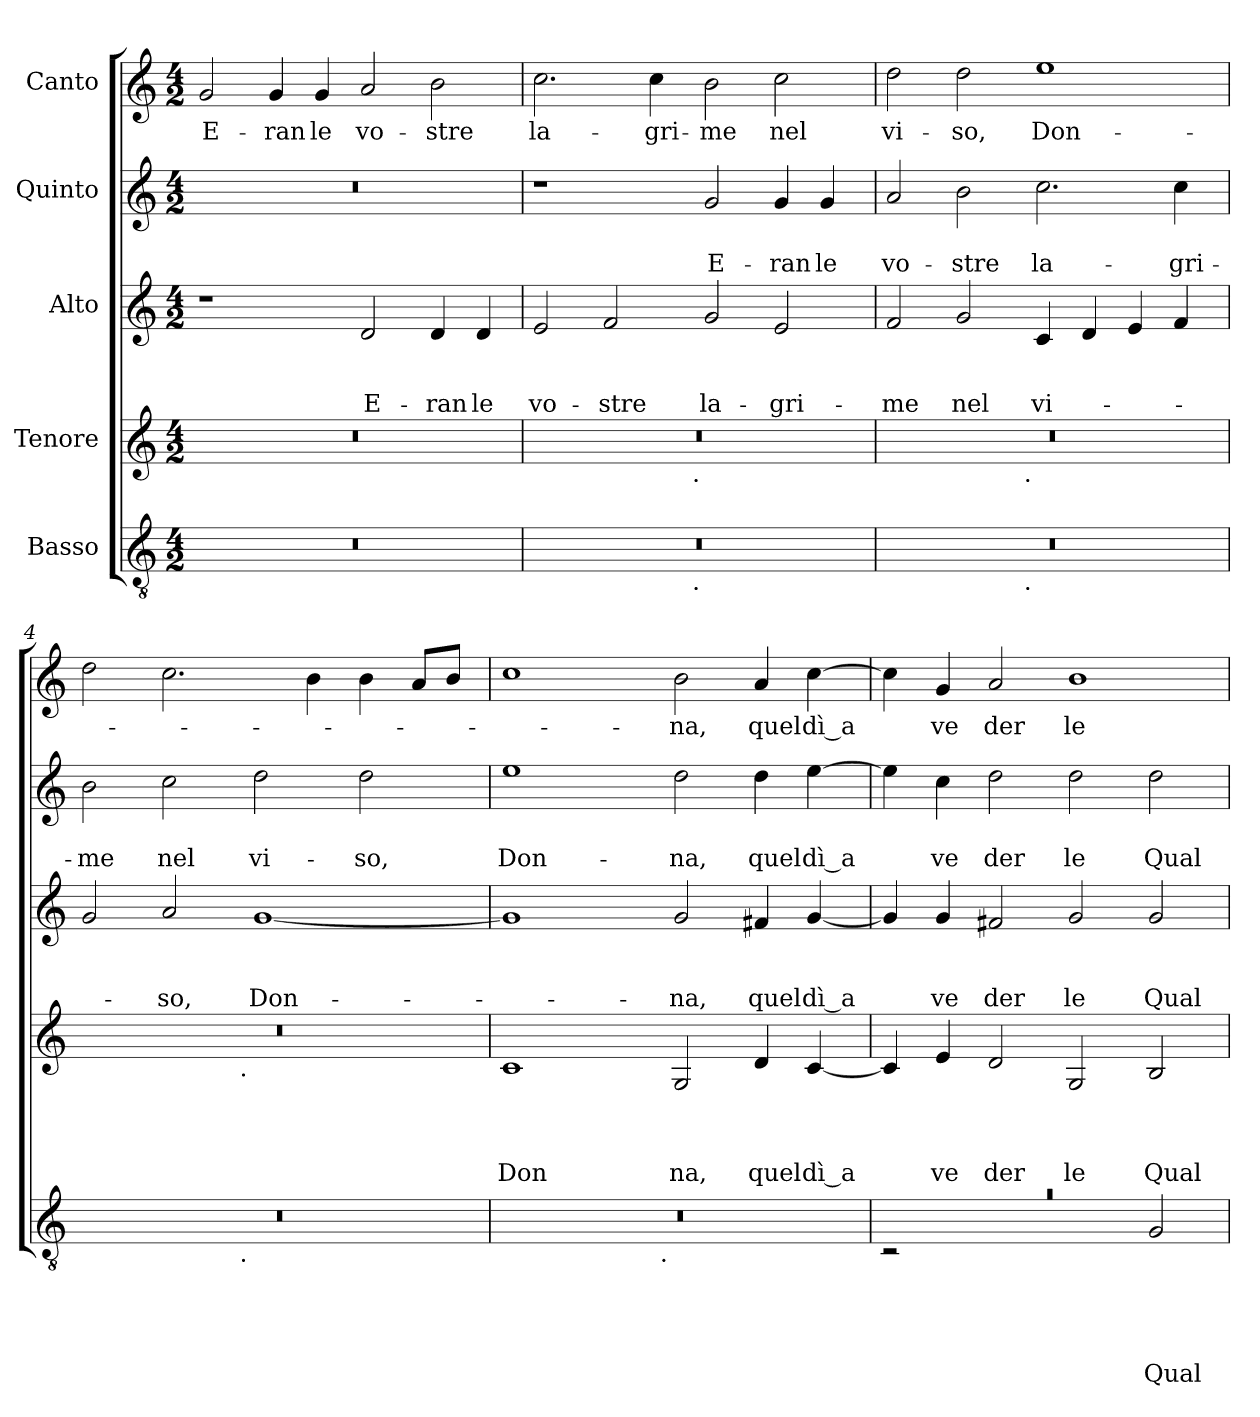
**kern	**text	**text	**text	**text	**text	**kern	**text	**text	**text	**text	**kern	**text	**text	**text	**kern	**text	**text	**kern	**text
*part5	*part5	*part5	*part5	*part5	*part5	*part4	*part4	*part4	*part4	*part4	*part3	*part3	*part3	*part3	*part2	*part2	*part2	*part1	*part1
*staff5	*staff5	*staff5	*staff5	*staff5	*staff5	*staff4	*staff4	*staff4	*staff4	*staff4	*staff3	*staff3	*staff3	*staff3	*staff2	*staff2	*staff2	*staff1	*staff1
*I"Basso	*	*	*	*	*	*I"Tenore	*	*	*	*	*I"Alto	*	*	*	*I"Quinto	*	*	*I"Canto	*
*clefGv2	*	*	*	*	*	*clefG2	*	*	*	*	*clefG2	*	*	*	*clefG2	*	*	*clefG2	*
*k[]	*	*	*	*	*	*k[]	*	*	*	*	*k[]	*	*	*	*k[]	*	*	*k[]	*
*C:	*	*	*	*	*	*C:	*	*	*	*	*C:	*	*	*	*C:	*	*	*C:	*
*M4/2	*	*	*	*	*	*M4/2	*	*	*	*	*M4/2	*	*	*	*M4/2	*	*	*M4/2	*
=1	=1	=1	=1	=1	=1	=1	=1	=1	=1	=1	=1	=1	=1	=1	=1	=1	=1	=1	=1
!	!	!	!	!	!	!	!	!	!	!	!	!	!	!	!	!	!	!	!LO:LY:b
0r	.	.	.	.	.	0r	.	.	.	.	1r	.	.	.	0r	.	.	2g/	E-
!	!	!	!	!	!	!	!	!	!	!	!	!	!	!	!	!	!	!	!LO:LY:b
.	.	.	.	.	.	.	.	.	.	.	.	.	.	.	.	.	.	4g/	-ran
!	!	!	!	!	!	!	!	!	!	!	!	!	!	!	!	!	!	!	!LO:LY:b
.	.	.	.	.	.	.	.	.	.	.	.	.	.	.	.	.	.	4g/	le
!	!	!	!	!	!	!	!	!	!	!	!	!	!	!LO:LY:b	!	!	!	!	!LO:LY:b
.	.	.	.	.	.	.	.	.	.	.	2d/	.	.	E-	.	.	.	2a/	vo-
!	!	!	!	!	!	!	!	!	!	!	!	!	!	!LO:LY:b	!	!	!	!	!LO:LY:b
.	.	.	.	.	.	.	.	.	.	.	4d/	.	.	-ran	.	.	.	2b\	-stre
!	!	!	!	!	!	!	!	!	!	!	!	!	!	!LO:LY:b	!	!	!	!	!
.	.	.	.	.	.	.	.	.	.	.	4d/	.	.	le	.	.	.	.	.
=2	=2	=2	=2	=2	=2	=2	=2	=2	=2	=2	=2	=2	=2	=2	=2	=2	=2	=2	=2
!	!	!	!	!	!	!	!	!	!	!	!	!	!	!LO:LY:b	!	!	!	!	!LO:LY:b
*^	*	*	*	*	*	*^	*	*	*	*	*	*	*	*	*	*	*	*	*
0r	2ryy	.	.	.	.	.	0r	2ryy	.	.	.	.	2e/	.	.	vo-	1r	.	.	2.cc\	la-
!	!	!	!	!	!	!	!	!	!	!	!	!	!	!	!	!LO:LY:b	!	!	!	!	!
.	4...ryy	.	.	.	.	.	.	4...ryy	.	.	.	.	2f/	.	.	-stre	.	.	.	.	.
!	!	!	!	!	!	!	!	!	!	!	!	!	!	!	!	!	!	!	!	!	!LO:LY:b
.	.	.	.	.	.	.	.	.	.	.	.	.	.	.	.	.	.	.	.	4cc\	-gri-
!	!	!	!	!	!	!	!	!LO:TX:b:t=.	!	!	!	!	!	!	!	!	!	!	!	!	!
!	!LO:TX:b:t=.	!	!	!	!	!	!	!	!	!	!	!	!	!	!	!	!	!	!	!	!
.	1ryy	.	.	.	.	.	.	1ryy	.	.	.	.	.	.	.	.	.	.	.	.	.
!	!	!	!	!	!	!	!	!	!	!	!	!	!	!	!	!LO:LY:b	!	!	!LO:LY:b	!	!LO:LY:b
.	.	.	.	.	.	.	.	.	.	.	.	.	2g/	.	.	la-	2g/	.	E-	2b\	-me
!	!	!	!	!	!	!	!	!	!	!	!	!	!	!	!	!LO:LY:b	!	!	!LO:LY:b	!	!LO:LY:b
.	.	.	.	.	.	.	.	.	.	.	.	.	2e/	.	.	-gri-	4g/	.	-ran	2cc\	nel
!	!	!	!	!	!	!	!	!	!	!	!	!	!	!	!	!	!	!	!LO:LY:b	!	!
.	.	.	.	.	.	.	.	.	.	.	.	.	.	.	.	.	4g/	.	le	.	.
.	32ryy	.	.	.	.	.	.	32ryy	.	.	.	.	.	.	.	.	.	.	.	.	.
=3	=3	=3	=3	=3	=3	=3	=3	=3	=3	=3	=3	=3	=3	=3	=3	=3	=3	=3	=3	=3	=3
!	!	!	!	!	!	!	!	!	!	!	!	!	!	!	!	!LO:LY:b	!	!	!LO:LY:b	!	!LO:LY:b
0r	2ryy	.	.	.	.	.	0r	2ryy	.	.	.	.	2f/	.	.	-me	2a/	.	vo-	2dd\	vi-
!	!	!	!	!	!	!	!	!	!	!	!	!	!	!	!	!LO:LY:b	!	!	!LO:LY:b	!	!LO:LY:b
.	4...ryy	.	.	.	.	.	.	4...ryy	.	.	.	.	2g/	.	.	nel	2b\	.	-stre	2dd\	-so,
!	!	!	!	!	!	!	!	!LO:TX:b:t=.	!	!	!	!	!	!	!	!	!	!	!	!	!
!	!LO:TX:b:t=.	!	!	!	!	!	!	!	!	!	!	!	!	!	!	!	!	!	!	!	!
.	1ryy	.	.	.	.	.	.	1ryy	.	.	.	.	.	.	.	.	.	.	.	.	.
!	!	!	!	!	!	!	!	!	!	!	!	!	!	!	!	!LO:LY:b	!	!	!LO:LY:b	!	!LO:LY:b
.	.	.	.	.	.	.	.	.	.	.	.	.	4c/	.	.	vi-	2.cc\	.	la-	1ee	Don-
.	.	.	.	.	.	.	.	.	.	.	.	.	4d/	.	.	.	.	.	.	.	.
.	.	.	.	.	.	.	.	.	.	.	.	.	4e/	.	.	.	.	.	.	.	.
!	!	!	!	!	!	!	!	!	!	!	!	!	!	!	!	!	!	!	!LO:LY:b	!	!
.	.	.	.	.	.	.	.	.	.	.	.	.	4f/	.	.	.	4cc\	.	-gri-	.	.
.	32ryy	.	.	.	.	.	.	32ryy	.	.	.	.	.	.	.	.	.	.	.	.	.
=4	=4	=4	=4	=4	=4	=4	=4	=4	=4	=4	=4	=4	=4	=4	=4	=4	=4	=4	=4	=4	=4
!	!	!	!	!	!	!	!	!	!	!	!	!	!	!	!	!	!	!	!LO:LY:b	!	!
0r	2ryy	.	.	.	.	.	0r	2ryy	.	.	.	.	2g/	.	.	.	2b\	.	-me	2dd\	.
!	!	!	!	!	!	!	!	!	!	!	!	!	!	!	!	!LO:LY:b	!	!	!LO:LY:b	!	!
.	4...ryy	.	.	.	.	.	.	4...ryy	.	.	.	.	2a/	.	.	-so,	2cc\	.	nel	2.cc\	.
!	!	!	!	!	!	!	!	!LO:TX:b:t=.	!	!	!	!	!	!	!	!	!	!	!	!	!
!	!LO:TX:b:t=.	!	!	!	!	!	!	!	!	!	!	!	!	!	!	!	!	!	!	!	!
.	1ryy	.	.	.	.	.	.	1ryy	.	.	.	.	.	.	.	.	.	.	.	.	.
!	!	!	!	!	!	!	!	!	!	!	!	!	!	!	!	!LO:LY:b	!	!	!LO:LY:b	!	!
.	.	.	.	.	.	.	.	.	.	.	.	.	[<1g	.	.	Don-	2dd\	.	vi-	.	.
.	.	.	.	.	.	.	.	.	.	.	.	.	.	.	.	.	.	.	.	4b\	.
!	!	!	!	!	!	!	!	!	!	!	!	!	!	!	!	!	!	!	!LO:LY:b	!	!
.	.	.	.	.	.	.	.	.	.	.	.	.	.	.	.	.	2dd\	.	-so,	4b\	.
.	.	.	.	.	.	.	.	.	.	.	.	.	.	.	.	.	.	.	.	8a/L	.
.	.	.	.	.	.	.	.	.	.	.	.	.	.	.	.	.	.	.	.	8b</J	.
.	32ryy	.	.	.	.	.	.	32ryy	.	.	.	.	.	.	.	.	.	.	.	.	.
=5	=5	=5	=5	=5	=5	=5	=5	=5	=5	=5	=5	=5	=5	=5	=5	=5	=5	=5	=5	=5	=5
!	!	!	!	!	!	!	!	!	!	!	!	!LO:LY:b	!	!	!	!	!	!	!LO:LY:b	!	!
*	*	*	*	*	*	*	*v	*v	*	*	*	*	*	*	*	*	*	*	*	*	*
0r	2ryy	.	.	.	.	.	1c	.	.	.	Don	1g]	.	.	.	1ee	.	Don-	1cc	.
.	4...ryy	.	.	.	.	.	.	.	.	.	.	.	.	.	.	.	.	.	.	.
!	!LO:TX:b:t=.	!	!	!	!	!	!	!	!	!	!	!	!	!	!	!	!	!	!	!
.	1ryy	.	.	.	.	.	.	.	.	.	.	.	.	.	.	.	.	.	.	.
!	!	!	!	!	!	!	!	!	!	!	!LO:LY:b	!	!	!	!LO:LY:b	!	!	!LO:LY:b	!	!LO:LY:b
.	.	.	.	.	.	.	2G/	.	.	.	na,	2g/	.	.	-na,	2dd\	.	-na,	2b\	-na,
!	!	!	!	!	!	!	!	!	!	!	!LO:LY:b	!	!	!	!LO:LY:b	!	!	!LO:LY:b	!	!LO:LY:b
.	.	.	.	.	.	.	4d/	.	.	.	quel	4f#X/	.	.	quel	4dd\	.	quel	4a/	quel
!	!	!	!	!	!	!	!	!	!	!	!LO:LY:b	!	!	!	!LO:LY:b	!	!	!LO:LY:b	!	!LO:LY:b
.	.	.	.	.	.	.	[<4c/	.	.	.	dì a	[<4g/	.	.	dì a	[<4ee\	.	dì a	[<4cc\	dì a
.	32ryy	.	.	.	.	.	.	.	.	.	.	.	.	.	.	.	.	.	.	.
!!LO:LB:g=z
=6	=6	=6	=6	=6	=6	=6	=6	=6	=6	=6	=6	=6	=6	=6	=6	=6	=6	=6	=6	=6
!LO:N:vis=1	!	!	!	!	!	!	!	!	!	!	!	!	!	!	!	!	!	!	!	!
0ra	2rC	.	.	.	.	.	4c/]	.	.	.	.	4g/]	.	.	.	4ee\]	.	.	4cc\]	.
!	!	!	!	!	!	!	!	!	!	!	!LO:LY:b	!	!	!	!LO:LY:b	!	!	!LO:LY:b	!	!LO:LY:b
.	.	.	.	.	.	.	4e/	.	.	.	ve	4g/	.	.	ve	4cc\	.	ve	4g/	ve
!	!	!	!	!	!	!	!	!	!	!	!LO:LY:b	!	!	!	!LO:LY:b	!	!	!LO:LY:b	!	!LO:LY:b
.	1ryy	.	.	.	.	.	2d/	.	.	.	der	2f#X/	.	.	der	2dd\	.	der	2a/	der
!	!	!	!	!	!	!	!	!	!	!	!LO:LY:b	!	!	!	!LO:LY:b	!	!	!LO:LY:b	!	!LO:LY:b
.	.	.	.	.	.	.	2G/	.	.	.	le	2g/	.	.	le	2dd\	.	le	1b	le
!	!	!	!	!	!	!LO:LY:b	!	!	!	!	!LO:LY:b	!	!	!	!LO:LY:b	!	!	!LO:LY:b	!	!
.	2G/	.	.	.	.	Qual	2B/	.	.	.	Qual	2g/	.	.	Qual	2dd\	.	Qual	.	.
*v	*v	*	*	*	*	*	*	*	*	*	*	*	*	*	*	*	*	*	*	*
=	=	=	=	=	=	=	=	=	=	=	=	=	=	=	=	=	=	=	=
*-	*-	*-	*-	*-	*-	*-	*-	*-	*-	*-	*-	*-	*-	*-	*-	*-	*-	*-	*-
